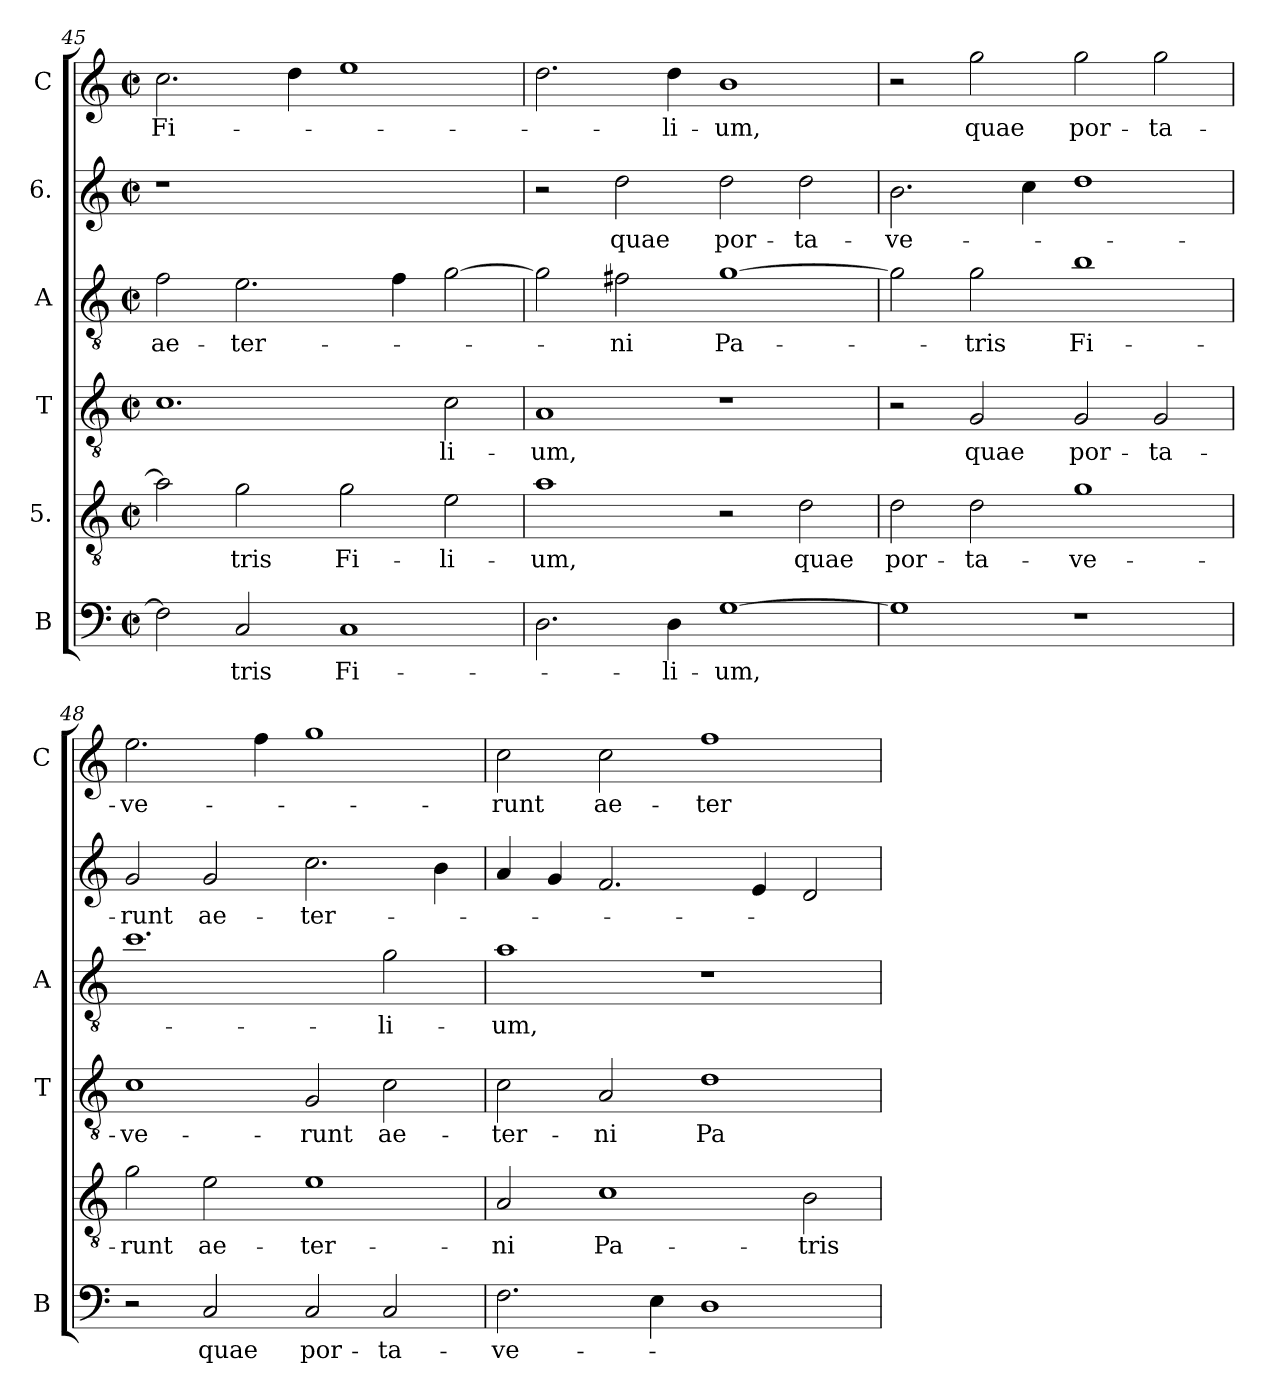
**kern	**text	**kern	**text	**kern	**text	**kern	**text	**kern	**text	**kern	**text
*part6	*part6	*part5	*part5	*part4	*part4	*part3	*part3	*part2	*part2	*part1	*part1
*staff6	*staff6	*staff5	*staff5	*staff4	*staff4	*staff3	*staff3	*staff2	*staff2	*staff1	*staff1
*I"B	*	*I"5.	*	*I"T	*	*I"A	*	*I"6.	*	*I"C	*
*I'B	*	*	*	*I'T	*	*I'A	*	*	*	*I'C	*
*clefF4	*	*clefGv2	*	*clefGv2	*	*clefGv2	*	*clefG2	*	*clefG2	*
*M2/2	*	*M2/2	*	*M2/2	*	*M2/2	*	*M2/2	*	*M2/2	*
*met(c|)	*	*met(c|)	*	*met(c|)	*	*met(c|)	*	*met(c|)	*	*met(c|)	*
=45	=45	=45	=45	=45	=45	=45	=45	=45	=45	=45	=45
!	!	!	!	!	!	!	!LO:LY:b	!	!	!	!LO:LY:b
2F\]	.	2a\]	.	1.c	.	2f\	ae-	1r	.	2.cc\	Fi-
!	!LO:LY:b	!	!LO:LY:b	!	!	!	!LO:LY:b	!	!	!	!
2C/	-tris	2g\	-tris	.	.	2.e\	-ter-	.	.	.	.
.	.	.	.	.	.	.	.	.	.	4dd\	.
!	!LO:LY:b	!	!LO:LY:b	!	!	!	!	!	!	!	!
1C	Fi-	2g\	Fi-	.	.	.	.	1ryy	.	1ee	.
.	.	.	.	.	.	4f\	.	.	.	.	.
!	!	!	!LO:LY:b	!	!LO:LY:b	!	!	!	!	!	!
.	.	2e\	-li-	2c\	-li-	[2g\	.	.	.	.	.
!!LO:LB:g=z
=46	=46	=46	=46	=46	=46	=46	=46	=46	=46	=46	=46
!	!	!	!LO:LY:b	!	!LO:LY:b	!	!	!	!	!	!
2.D\	.	1a	-um,	1A	-um,	2g\]	.	2r	.	2.dd\	.
!	!	!	!	!	!	!	!LO:LY:b	!	!LO:LY:b	!	!
.	.	.	.	.	.	2f#X\	-ni	2dd\	quae	.	.
!	!LO:LY:b	!	!	!	!	!	!	!	!	!	!LO:LY:b
4D\	-li-	.	.	.	.	.	.	.	.	4dd\	-li-
!	!LO:LY:b	!	!	!	!	!	!LO:LY:b	!	!LO:LY:b	!	!LO:LY:b
[1G	-um,	2r	.	1r	.	[1g	Pa-	2dd\	por-	1b	-um,
!	!	!	!LO:LY:b	!	!	!	!	!	!LO:LY:b	!	!
.	.	2d\	quae	.	.	.	.	2dd\	-ta-	.	.
=47	=47	=47	=47	=47	=47	=47	=47	=47	=47	=47	=47
!	!	!	!LO:LY:b	!	!	!	!	!	!LO:LY:b	!	!
1G]	.	2d\	por-	2r	.	2g\]	.	2.b\	-ve-	2r	.
!	!	!	!LO:LY:b	!	!LO:LY:b	!	!LO:LY:b	!	!	!	!LO:LY:b
.	.	2d\	-ta-	2G/	quae	2g\	-tris	.	.	2gg\	quae
.	.	.	.	.	.	.	.	4cc\	.	.	.
!	!	!	!LO:LY:b	!	!LO:LY:b	!	!LO:LY:b	!	!	!	!LO:LY:b
1r	.	1g	-ve-	2G/	por-	1b	Fi-	1dd	.	2gg\	por-
!	!	!	!	!	!LO:LY:b	!	!	!	!	!	!LO:LY:b
.	.	.	.	2G/	-ta-	.	.	.	.	2gg\	-ta-
!!LO:PB:g=z
=48	=48	=48	=48	=48	=48	=48	=48	=48	=48	=48	=48
!	!	!	!LO:LY:b	!	!LO:LY:b	!	!	!	!LO:LY:b	!	!LO:LY:b
2r	.	2g\	-runt	1c	-ve-	1.cc	.	2g/	-runt	2.ee\	-ve-
!	!LO:LY:b	!	!LO:LY:b	!	!	!	!	!	!LO:LY:b	!	!
2C/	quae	2e\	ae-	.	.	.	.	2g/	ae-	.	.
.	.	.	.	.	.	.	.	.	.	4ff\	.
!	!LO:LY:b	!	!LO:LY:b	!	!LO:LY:b	!	!	!	!LO:LY:b	!	!
2C/	por-	1e	-ter-	2G/	-runt	.	.	2.cc\	-ter-	1gg	.
!	!LO:LY:b	!	!	!	!LO:LY:b	!	!LO:LY:b	!	!	!	!
2C/	-ta-	.	.	2c\	ae-	2g\	-li-	.	.	.	.
.	.	.	.	.	.	.	.	4b\	.	.	.
=49	=49	=49	=49	=49	=49	=49	=49	=49	=49	=49	=49
!	!LO:LY:b	!	!LO:LY:b	!	!LO:LY:b	!	!LO:LY:b	!	!	!	!LO:LY:b
2.F\	-ve-	2A/	-ni	2c\	-ter-	1a	-um,	4a/	.	2cc\	-runt
.	.	.	.	.	.	.	.	4g/	.	.	.
!	!	!	!LO:LY:b	!	!LO:LY:b	!	!	!	!	!	!LO:LY:b
.	.	1c	Pa-	2A/	-ni	.	.	2.f/	.	2cc\	ae-
4E\	.	.	.	.	.	.	.	.	.	.	.
!	!	!	!	!	!LO:LY:b	!	!	!	!	!	!LO:LY:b
1D	.	.	.	1d	Pa-	1r	.	.	.	1ff	-ter-
.	.	.	.	.	.	.	.	4e/	.	.	.
!	!	!	!LO:LY:b	!	!	!	!	!	!	!	!
.	.	2B\	-tris	.	.	.	.	2d/	.	.	.
=	=	=	=	=	=	=	=	=	=	=	=
*-	*-	*-	*-	*-	*-	*-	*-	*-	*-	*-	*-
